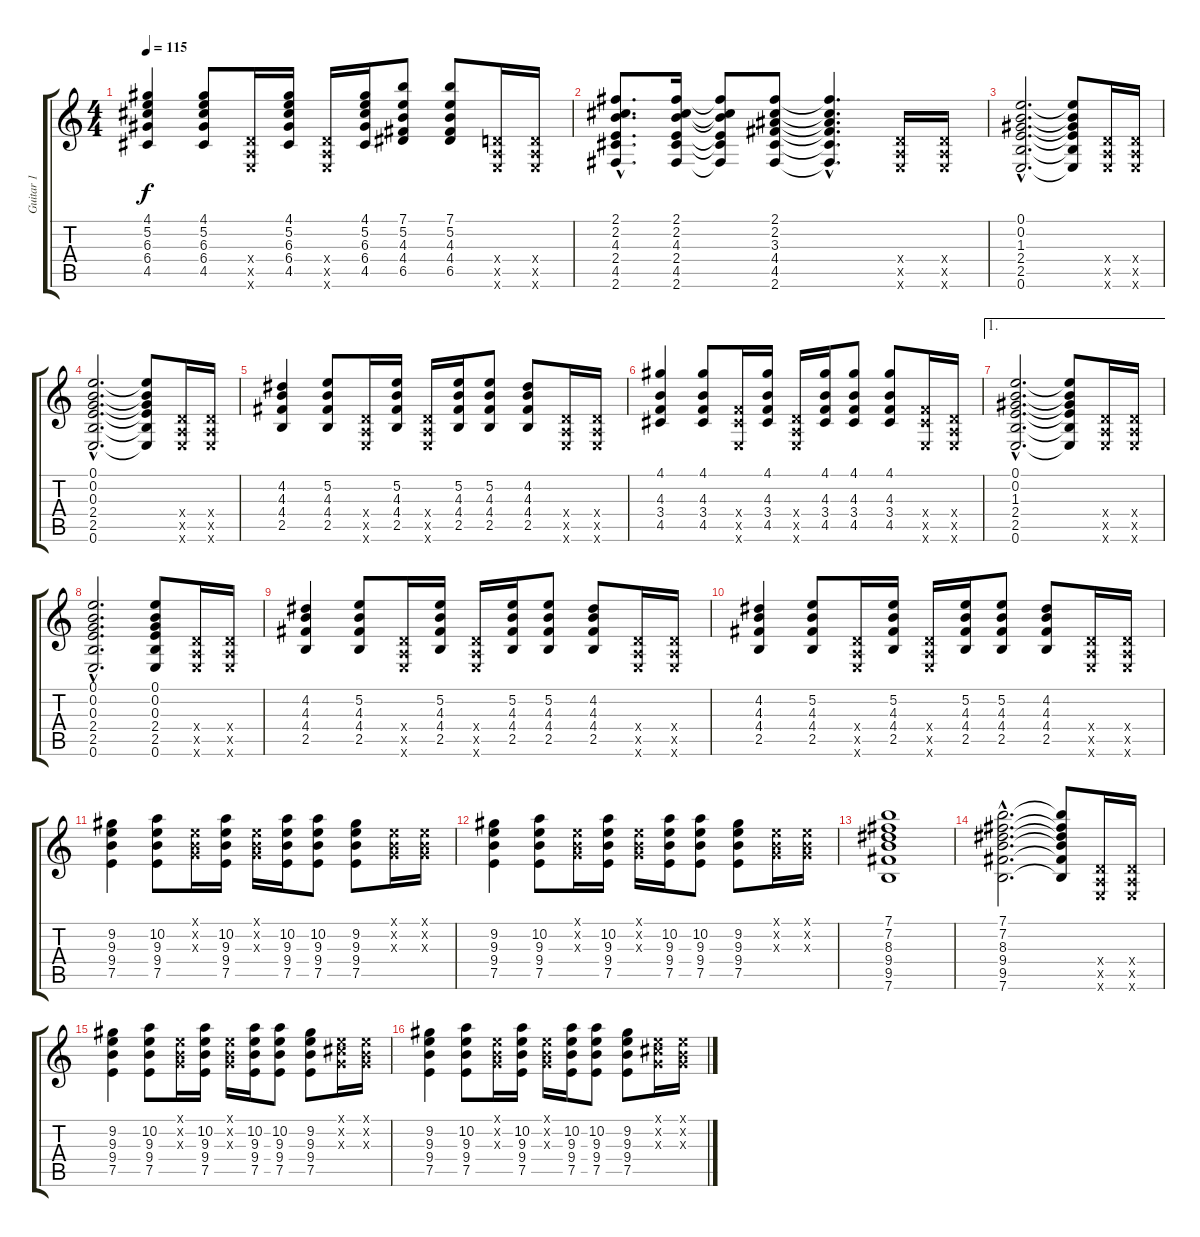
\track ("Guitar 1" "Guitar 1") {instrument electricguitarclean}
\staff {score tabs}
\tuning (E4 B3 G3 D3 A2 E2) {hide}
\ts (4 4)
\tempo 115
\clef g2
\ks c
(4.1 5.2 6.3 6.4 4.5).4{dy f} (4.1 5.2 6.3 6.4 4.5).8 (0.4{x} 0.5{x} 0.6{x}).16 (4.1 5.2 6.3 6.4 4.5).16 (0.4{x} 0.5{x} 0.6{x}).16 (4.1 5.2 6.3 6.4 4.5).16 (7.1 5.2 4.3 4.4 6.5).8 (7.1 5.2 4.3 4.4 6.5).8 (0.4{x} 0.5{x} 0.6{x}).16 (0.4{x} 0.5{x} 0.6{x}).16 |
(2.1{hac} 2.2{hac} 4.3{hac} 2.4{hac} 4.5{hac} 2.6{hac}).8{d} (2.1 2.2 4.3 2.4 4.5 2.6).16 (2.1{t} 2.2{t} 4.3{t} 2.4{t} 4.5{t} 2.6{t}).8 (2.1 2.2 3.3 4.4 4.5 2.6).8 (2.1{hac t} 2.2{hac t} 3.3{hac t} 4.4{hac t} 4.5{hac t} 2.6{hac t}).4{d} (0.4{x} 0.5{x} 0.6{x}).16 (0.4{x} 0.5{x} 0.6{x}).16 |
(0.1{hac} 0.2{hac} 1.3{hac} 2.4{hac} 2.5{hac} 0.6{hac}).2{d} (0.1{t} 0.2{t} 1.3{t} 2.4{t} 2.5{t} 0.6{t}).8 (0.4{x} 0.5{x} 0.6{x}).16 (0.4{x} 0.5{x} 0.6{x}).16 |
(0.1{hac} 0.2{hac} 0.3{hac} 2.4{hac} 2.5{hac} 0.6{hac}).2{d} (0.1{t} 0.2{t} 0.3{t} 2.4{t} 2.5{t} 0.6{t}).8 (0.4{x} 0.5{x} 0.6{x}).16 (0.4{x} 0.5{x} 0.6{x}).16 |
(4.2 4.3 4.4 2.5).4 (5.2 4.3 4.4 2.5).8 (0.4{x} 0.5{x} 0.6{x}).16 (5.2 4.3 4.4 2.5).16 (0.4{x} 0.5{x} 0.6{x}).16 (5.2 4.3 4.4 2.5).16 (5.2 4.3 4.4 2.5).8 (4.2 4.3 4.4 2.5).8 (0.4{x} 0.5{x} 0.6{x}).16 (0.4{x} 0.5{x} 0.6{x}).16 |
(4.1 4.3 3.4 4.5).4 (4.1 4.3 3.4 4.5).8 (3.4{x} 4.5{x} 0.6{x}).16 (4.1 4.3 3.4 4.5).16 (0.4{x} 0.5{x} 0.6{x}).16 (4.1 4.3 3.4 4.5).16 (4.1 4.3 3.4 4.5).8 (4.1 4.3 3.4 4.5).8 (3.4{x} 4.5{x} 0.6{x}).16 (0.4{x} 0.5{x} 0.6{x}).16 |
\ae 1
(0.1{hac} 0.2{hac} 1.3{hac} 2.4{hac} 2.5{hac} 0.6{hac}).2{d} (0.1{t} 0.2{t} 1.3{t} 2.4{t} 2.5{t} 0.6{t}).8 (0.4{x} 0.5{x} 0.6{x}).16 (0.4{x} 0.5{x} 0.6{x}).16 |
(0.1{hac} 0.2{hac} 0.3{hac} 2.4{hac} 2.5{hac} 0.6{hac}).2{d} (0.1 0.2 0.3 2.4 2.5 0.6).8 (0.4{x} 0.5{x} 0.6{x}).16 (0.4{x} 0.5{x} 0.6{x}).16 |
(4.2 4.3 4.4 2.5).4 (5.2 4.3 4.4 2.5).8 (0.4{x} 0.5{x} 0.6{x}).16 (5.2 4.3 4.4 2.5).16 (0.4{x} 0.5{x} 0.6{x}).16 (5.2 4.3 4.4 2.5).16 (5.2 4.3 4.4 2.5).8 (4.2 4.3 4.4 2.5).8 (0.4{x} 0.5{x} 0.6{x}).16 (0.4{x} 0.5{x} 0.6{x}).16 |
(4.2 4.3 4.4 2.5).4 (5.2 4.3 4.4 2.5).8 (0.4{x} 0.5{x} 0.6{x}).16 (5.2 4.3 4.4 2.5).16 (0.4{x} 0.5{x} 0.6{x}).16 (5.2 4.3 4.4 2.5).16 (5.2 4.3 4.4 2.5).8 (4.2 4.3 4.4 2.5).8 (0.4{x} 0.5{x} 0.6{x}).16 (0.4{x} 0.5{x} 0.6{x}).16 |
(9.2 9.3 9.4 7.5).4 (10.2 9.3 9.4 7.5).8 (0.1{x} 0.2{x} 0.3{x}).16 (10.2 9.3 9.4 7.5).16 (0.1{x} 0.2{x} 0.3{x}).16 (10.2 9.3 9.4 7.5).16 (10.2 9.3 9.4 7.5).8 (9.2 9.3 9.4 7.5).8 (0.1{x} 0.2{x} 0.3{x}).16 (0.1{x} 0.2{x} 0.3{x}).16 |
(9.2 9.3 9.4 7.5).4 (10.2 9.3 9.4 7.5).8 (0.1{x} 0.2{x} 0.3{x}).16 (10.2 9.3 9.4 7.5).16 (0.1{x} 0.2{x} 0.3{x}).16 (10.2 9.3 9.4 7.5).16 (10.2 9.3 9.4 7.5).8 (9.2 9.3 9.4 7.5).8 (0.1{x} 0.2{x} 0.3{x}).16 (0.1{x} 0.2{x} 0.3{x}).16 |
(7.1 7.2 8.3 9.4 9.5 7.6).1 |
(7.1{hac} 7.2{hac} 8.3{hac} 9.4{hac} 9.5{hac} 7.6{hac}).2{d} (7.1{t} 7.2{t} 8.3{t} 9.4{t} 9.5{t} 7.6{t}).8 (0.4{x} 0.5{x} 0.6{x}).16 (0.4{x} 0.5{x} 0.6{x}).16 |
(9.2 9.3 9.4 7.5).4 (10.2 9.3 9.4 7.5).8 (0.1{x} 0.2{x} 0.3{x}).16 (10.2 9.3 9.4 7.5).16 (0.1{x} 0.2{x} 0.3{x}).16 (10.2 9.3 9.4 7.5).16 (10.2 9.3 9.4 7.5).8 (9.2 9.3 9.4 7.5).8 (0.1{x} 2.2{x} 0.3{x}).16 (0.1{x} 0.2{x} 0.3{x}).16 |
(9.2 9.3 9.4 7.5).4 (10.2 9.3 9.4 7.5).8 (0.1{x} 0.2{x} 0.3{x}).16 (10.2 9.3 9.4 7.5).16 (0.1{x} 0.2{x} 0.3{x}).16 (10.2 9.3 9.4 7.5).16 (10.2 9.3 9.4 7.5).8 (9.2 9.3 9.4 7.5).8 (0.1{x} 2.2{x} 0.3{x}).16 (0.1{x} 0.2{x} 0.3{x}).16
